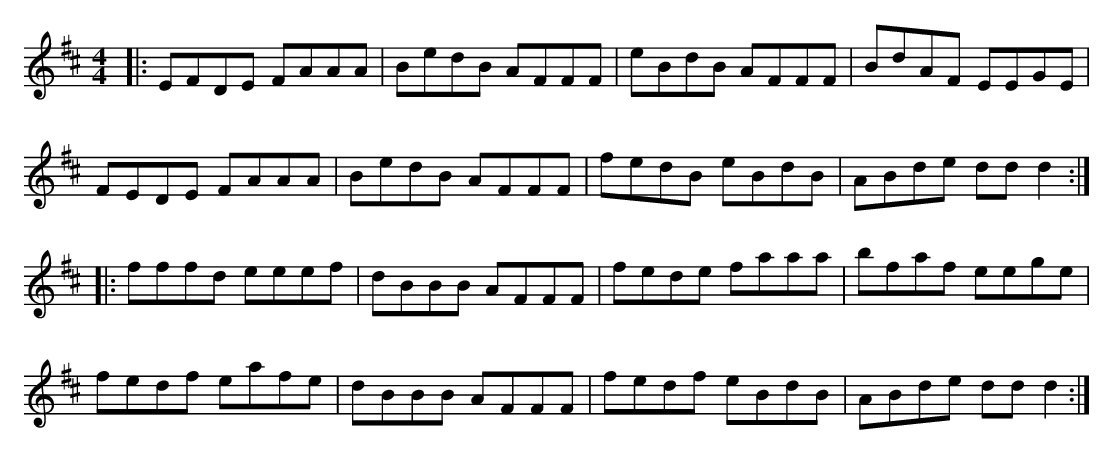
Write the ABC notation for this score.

X:1
M:4/4
K:D
|:EFDE FAAA|BedB AFFF|eBdB AFFF|BdAF EEGE|
FEDE FAAA|BedB AFFF|fedB eBdB|ABde ddd2:|
|:fffd eeef|dBBB AFFF|fede faaa|bfaf eege|
fedf eafe|dBBB AFFF|fedf eBdB|ABde ddd2:|
